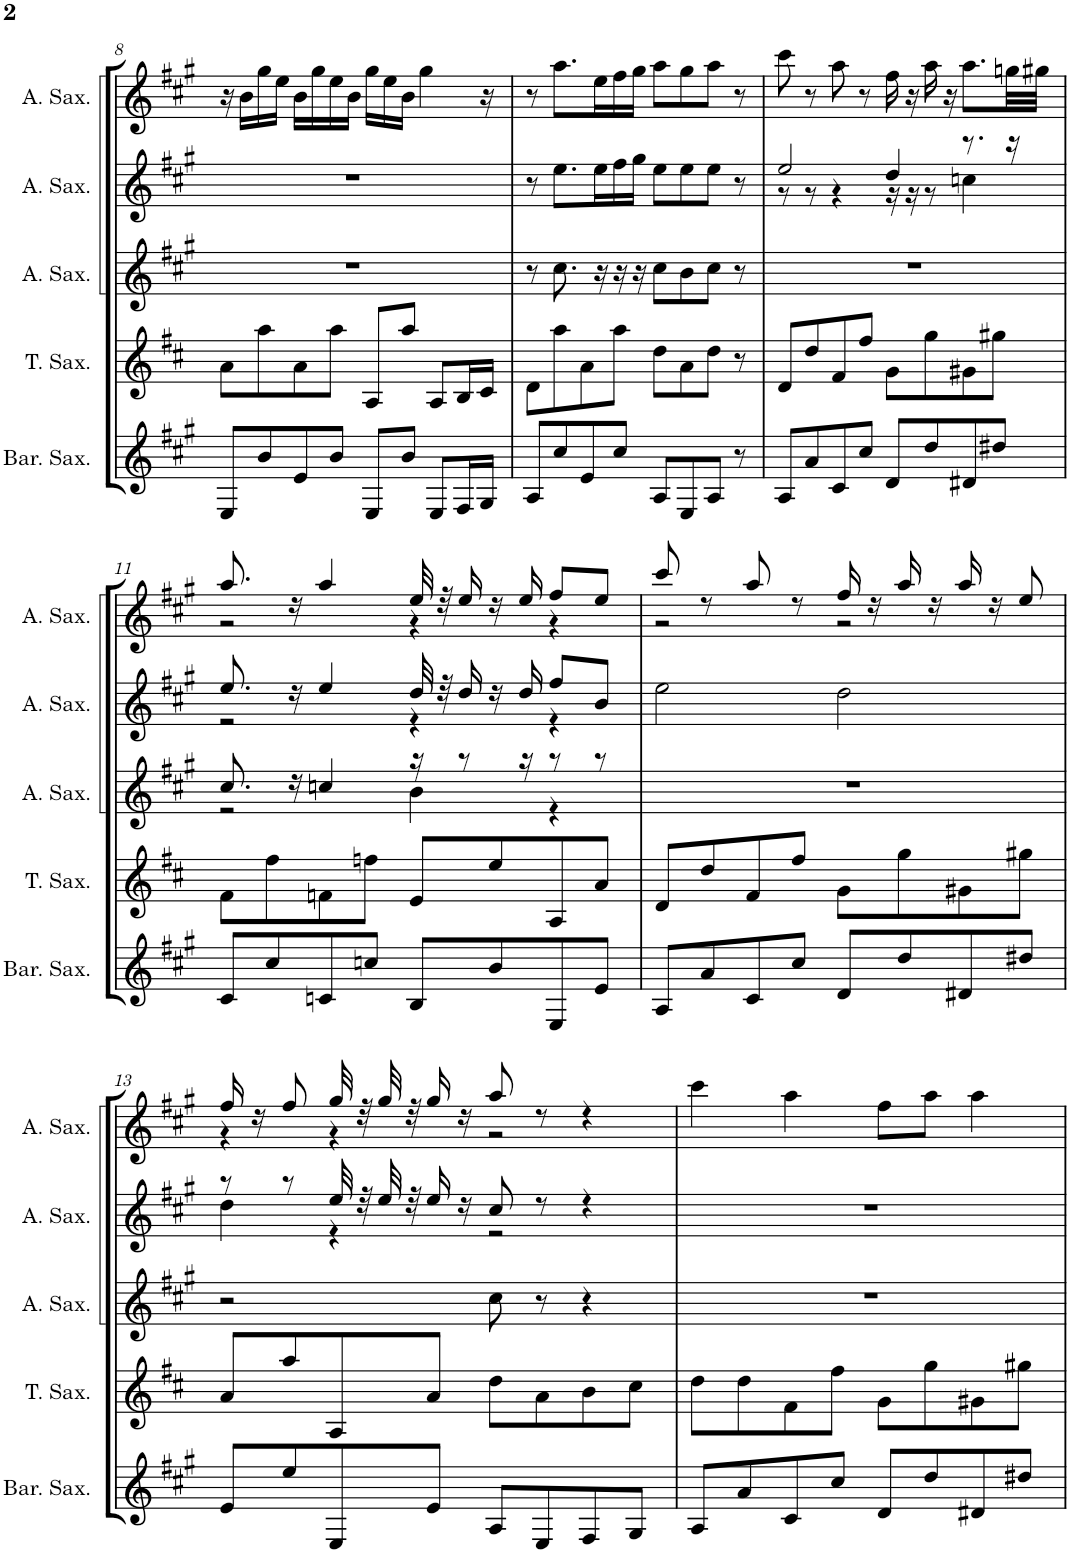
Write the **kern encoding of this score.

**kern	**kern	**kern	**kern	**kern
*part5	*part4	*part3	*part2	*part1
*staff5	*staff4	*staff3	*staff2	*staff1
*I"Baritone Saxophone	*I"Tenor Saxophone	*I"Alto Saxophone	*I"Alto Saxophone	*I"Alto Saxophone
*I'Bar. Sax.	*I'T. Sax.	*I'A. Sax.	*I'A. Sax.	*I'A. Sax.
!!LO:PB:g=z
*clefG2	*clefG2	*clefG2	*clefG2	*clefG2
*Trd12c21	*Trd8c14	*Trd5c9	*Trd5c9	*Trd5c9
*k[f#c#g#]	*k[f#c#]	*k[f#c#g#]	*k[f#c#g#]	*k[f#c#g#]
*M4/4	*M4/4	*M4/4	*M4/4	*M4/4
=8	=8	=8	=8	=8
8E/L	8a\L	1r	1r	16r
.	.	.	.	16b\LL
8b/	8aa\	.	.	16gg#\
.	.	.	.	16ee\JJ
8e/	8a\	.	.	16b\LL
.	.	.	.	16gg#\
8b/J	8aa\J	.	.	16ee\
.	.	.	.	16b\JJ
8E/L	8A/L	.	.	16gg#\LL
.	.	.	.	16ee\
8b/J	8aa/J	.	.	16b\JJ
.	.	.	.	4gg#\
8E/L	8A/L	.	.	.
16F#/L	16B/L	.	.	.
16G#/JJ	16c#/JJ	.	.	16r
=9	=9	=9	=9	=9
8A/L	8d\L	8r	8r	8r
8cc#/	8aa\	8.cc#\	8.ee\L	8.aa\L
8e/	8a\	.	.	.
.	.	16r	16ee\L	16ee\L
8cc#/J	8aa\J	16r	16ff#\	16ff#\
.	.	16r	16gg#\JJ	16gg#\JJ
8A/L	8dd\L	8cc#\L	8ee\L	8aa\L
8E/	8a\	8b\	8ee\	8gg#\
8A/J	8dd\J	8cc#\J	8ee\J	8aa\J
8r	8r	8r	8r	8r
=10	=10	=10	=10	=10
*	*	*	*^	*
8A/L	8d/L	1r	2ee/	8r	8ccc#\
8a/	8dd/	.	.	8r	8r
8c#/	8f#/	.	.	4r	8aa\
8cc#/J	8ff#/J	.	.	.	8r
8d/L	8g\L	.	4dd/	16r	16ff#\
.	.	.	.	16r	16r
8dd/	8gg\	.	.	8r	16aa\
.	.	.	.	.	16r
8d#X/	8g#X\	.	8.r	4ccn\	8.aa\L
8dd#X/J	8gg#X\J	.	.	.	.
.	.	.	16r	.	32ggn\LL
.	.	.	.	.	32gg#X\JJJ
!!LO:LB:g=z
=11	=11	=11	=11	=11	=11
*	*	*^	*	*	*^
8c#/L	8f#\L	8.cc#/	2r	8.ee/	2r	8.aa/	2r
8cc#/	8ff#\	.	.	.	.	.	.
.	.	16r	.	16r	.	16r	.
8cn/	8fn\	4ccn/	.	4ee/	.	4aa/	.
8ccn/J	8ffn\J	.	.	.	.	.	.
8B/L	8e/L	16r	4b\	32dd/	4r	32ee/	4r
.	.	.	.	32r	.	32r	.
.	.	8r	.	16dd/	.	16ee/	.
8b/	8ee/	.	.	16r	.	16r	.
.	.	16r	.	16dd/	.	16ee/	.
8E/	8A/	8r	4r	8ff#/L	4r	8ff#/L	4r
8e/J	8a/J	8r	.	8b/J	.	8ee/J	.
*	*	*v	*v	*	*	*	*
*	*	*	*v	*v	*	*
=12	=12	=12	=12	=12	=12
8A/L	8d/L	1r	2ee\	8ccc#/	2r
8a/	8dd/	.	.	8r	.
8c#/	8f#/	.	.	8aa/	.
8cc#/J	8ff#/J	.	.	8r	.
8d/L	8g\L	.	2dd\	16ff#/	2r
.	.	.	.	16r	.
8dd/	8gg\	.	.	16aa/	.
.	.	.	.	16r	.
8d#X/	8g#X\	.	.	16aa/	.
.	.	.	.	16r	.
8dd#X/J	8gg#X\J	.	.	8ee/	.
!!LO:LB:g=z	!!
=13	=13	=13	=13	=13	=13
*	*	*	*^	*	*
8e/L	8a/L	2r	8r	4dd\	16ff#/	4r
.	.	.	.	.	16r	.
8ee/	8aa/	.	8r	.	8ff#/	.
8E/	8A/	.	32ee/	4r	32gg#/	4r
.	.	.	32r	.	32r	.
.	.	.	32ee/	.	32gg#/	.
.	.	.	32r	.	32r	.
8e/J	8a/J	.	16ee/	.	16gg#/	.
.	.	.	16r	.	16r	.
8A/L	8dd\L	8cc#\	8cc#/	2r	8aa/	2r
8E/	8a\	8r	8r	.	8r	.
8F#/	8b\	4r	4r	.	4r	.
8G#/J	8cc#\J	.	.	.	.	.
*	*	*	*v	*v	*	*
*	*	*	*	*v	*v
=14	=14	=14	=14	=14
8A/L	8dd\L	1r	1r	4ccc#\
8a/	8dd\	.	.	.
8c#/	8f#\	.	.	4aa\
8cc#/J	8ff#\J	.	.	.
8d/L	8g\L	.	.	8ff#\L
8dd/	8gg\	.	.	8aa\J
8d#X/	8g#X\	.	.	4aa\
8dd#X/J	8gg#X\J	.	.	.
=	=	=	=	=
*-	*-	*-	*-	*-
